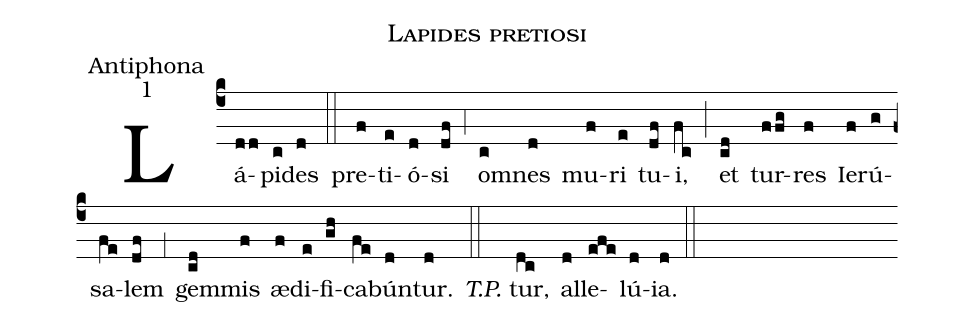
name:Lapides pretiosi;
office-part:Antiphona;
mode:1;
%%
(c4) Lá(dd)pi(c)des(d) (::)
pre(f)ti(e)ó(d)si(df) (,4) o(c)mnes(d) mu(f)ri(e) tu(df)i,(fc) (;) et(cd) tur(ffg)res(f) Ie(f)rú(g)sa(fe)lem(df) (,1) gem(cd)mis(f) æ(f)di(e)fi(gh)ca(fe)bún(d)tur.(d) (::) <i>T.P.</i> tur,(dc) al(d)le(efe)lú(d)ia.(d) (::)
